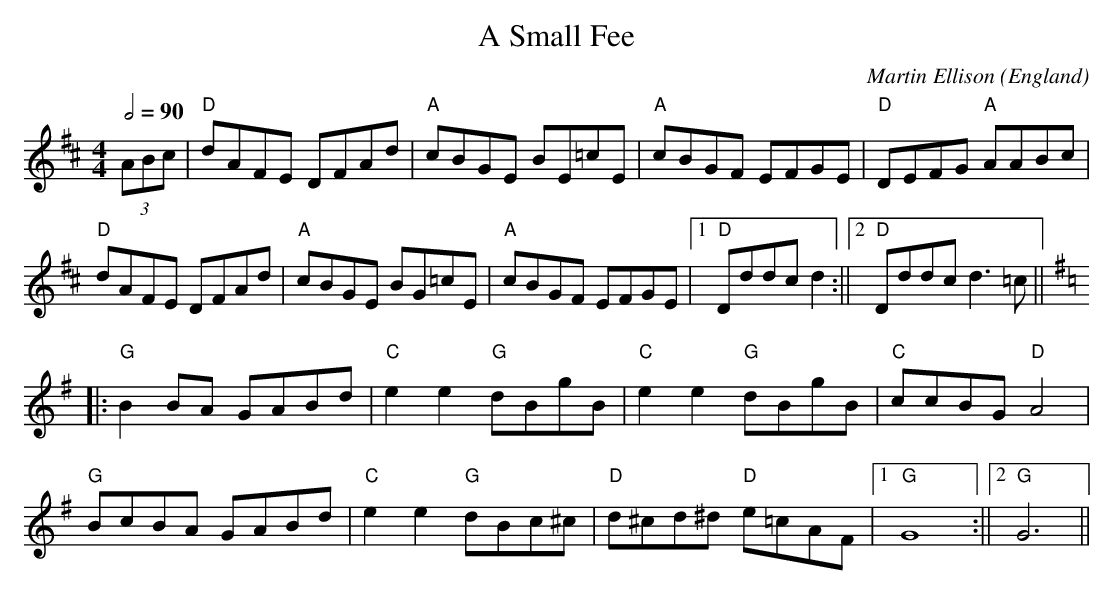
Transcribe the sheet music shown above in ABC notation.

X:1
T: Small Fee, A
C: Martin Ellison
O: England
M: 4/4
L: 1/8
Q: 2/4=90
K: D
(3ABc |"D"dAFE DFAd|"A"cBGE BE=cE|"A"cBGF EFGE|"D"DEFG "A"AABc|
"D"dAFE DFAd|"A"cBGE BG=cE|"A"cBGF EFGE|1"D" Dddc d2:||2"D" Dddc d3=c||
K:G
|:"G" B2 BA GABd|"C" e2 e2 "G" dBgB|"C" e2 e2 "G" dBgB|"C" ccBG "D" A4|
"G" BcBA GABd|"C" e2e2 "G" dBc^c|"D" d^cd^d "D" e=cAF|1"G" G8:||2 "G" G6||
